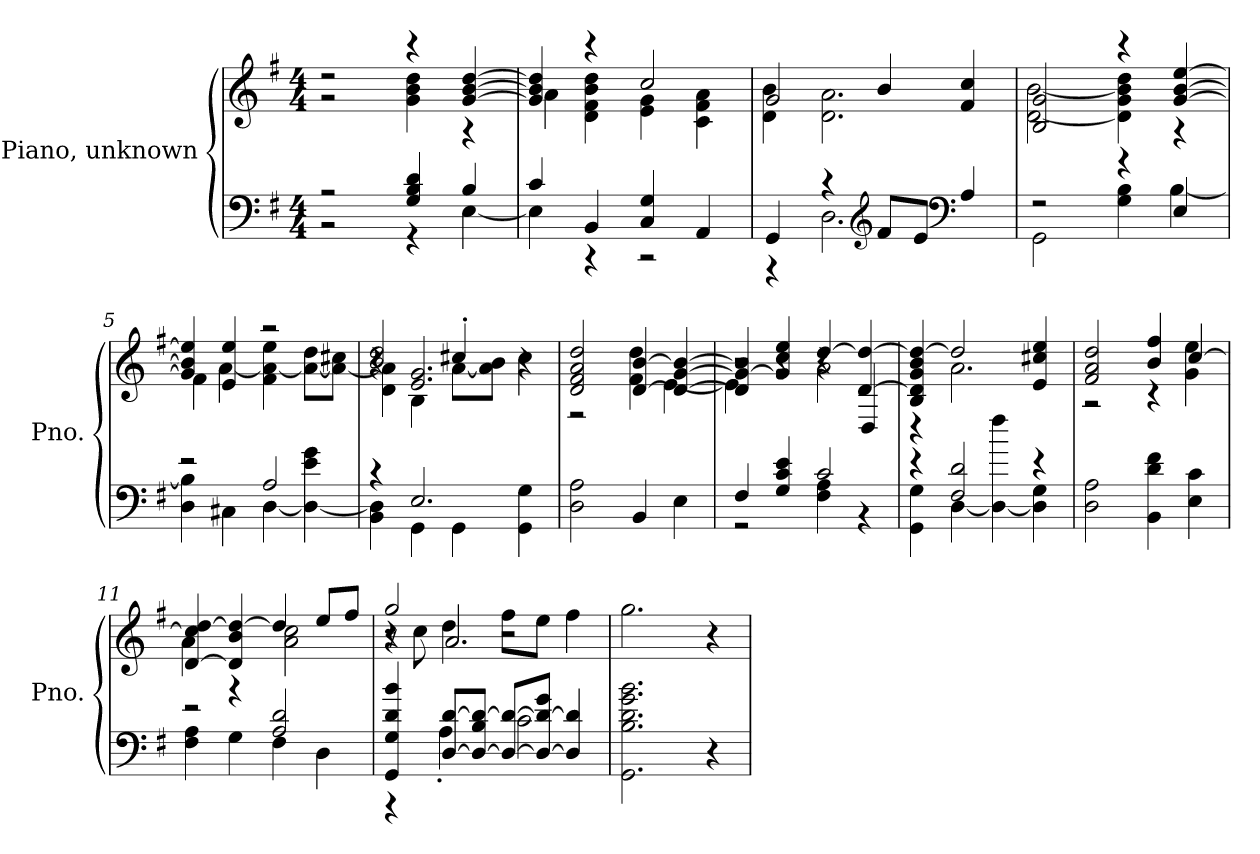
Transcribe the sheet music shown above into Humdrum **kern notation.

**kern	**kern
*part1	*part1
*staff2	*staff1
*I"Piano, unknown	*
*I'Pno.	*
*clefF4	*clefG2
*k[f#]	*k[f#]
*M4/4	*M4/4
*MM120	*MM120
=1	=1
*^	*^
2r	2r	2r	2r
4G/ 4B/ 4d/	4r	4r	4g\ 4b\ 4dd\
4B/	[4E\	[4g/ [4b/ [4dd/	4r
=2	=2	=2	=2
4c/	4E\]	4g/] 4b/] 4dd/]	4a\
4BB/	4r	4r	4d\ 4f#\ 4b\ 4dd\
4C/ 4G/	2r	2cc/	4e\ 4g\
4AA/	.	.	4c\ 4f#\ 4a\
=3	=3	=3	=3
4GG/	4r	2g/	4d\ 4b\
4r	2.D\	.	2.d\ 2.a\
*clefG2	*	*	*
8f#/L	.	4b/	.
8e/J	.	.	.
*clefF4	*	*	*
4A/	.	4f#/ 4cc/	.
=4	=4	=4	=4
2r	2GG\	2B/ 2g/	[2d\ [2b\
4r	4G\ 4B\	4r	4d\] 4g\ 4b\] 4dd\
4E/	[4B\	[4g/ [4b/ [4ee/	4r
=5	=5	=5	=5
2r	4D\ 4B\]	4g/] 4b/] 4ee/]	4f#\
.	4C#X\	4e/ 4ee/	[4a\
2A/	[4D\	2r	4f#\ 4a\_ 4ee\
.	4D\_ 4e\ 4g\	.	8a\_ 8dd\L
.	.	.	8a\_ 8cc#X\J
=6	=6	=6	=6
*	*	*	*^
4r	4BB\ 4D\]	2b/ 2dd/	4d\ 4a\]	4r
2.E/	4GG\	.	4B\	2.e/ 2.g/
.	4GG\	4cc#X'/	[8a\L	.
.	.	.	8a\] 8b\J	.
.	4GG\ 4G\	4r	4cc#\	.
*v	*v	*	*	*
*	*	*v	*v
!!LO:LB:g=z
=7	=7	=7
2D\ 2A\	2d/ 2f#/ 2a/ 2dd/	2r
4BB/	[4d/ [4b/	4f#\ 4dd\
4E\	4d/_ [4g/ 4b/_	[4e\
=8	=8	=8
*^	*	*^
4F#/	2r	4d/] 4g/_ 4b/]	4e\]	2r
4G/ 4c/ 4e/	.	4g/] 4cc/ 4ee/	4r	.
2c/	4F#\ 4A\	[4dd/	2a\	4r
.	4r	[4d/ 4dd/_	.	4D/
*	*	*	*v	*v
=9	=9	=9	=9
4r	4GG\ 4G\	4B/ 4d/] 4g/ 4b/ 4dd/_	4r
2F#/ 2d/	[4D\	2dd/]	2.a\
.	4D\_ 4ff#\	.	.
4r	4D\] 4G\	4e/ 4cc#X/ 4ee/	.
*v	*v	*	*
=10	=10	=10
2D\ 2A\	2f#/ 2a/ 2dd/	2r
4BB\ 4d\ 4f#\	4b/ 4ff#/	4r
4E\ 4c\	[4cc/	4g\ 4ee\
=11	=11	=11
*^	*	*
2r	4F#\ 4A\	[4d/ 4cc/] [4dd/	4a\
.	4G\	4d/] 4b/ 4dd/_	4r
2A/ 2d/	4F#\	4dd/]	2a\ 2cc\
.	4D\	8ee/L	.
.	.	8ff#/J	.
=12	=12	=12	=12
*	*	*	*^
4GG/ 4G/ 4d/ 4b/	4r	2gg/	8r	4r
.	.	.	8cc\	.
[8D/ [8d/L	4A'\	.	4dd\	2.a/
8D/_ 8B/ 8d/_J	.	.	.	.
8D/_ 8d/_L	2c\	2r	8ff#\L	.
8D/_ 8d/_ 8g/J	.	.	8ee\J	.
4D/] 4d/]	.	.	4ff#\	.
*v	*v	*	*	*
*	*v	*v	*v
!!LO:LB:g=z
=13	=13
2.GG\ 2.B\ 2.d\ 2.g\ 2.b\	2.gg\
4r	4r
=	=
*-	*-
